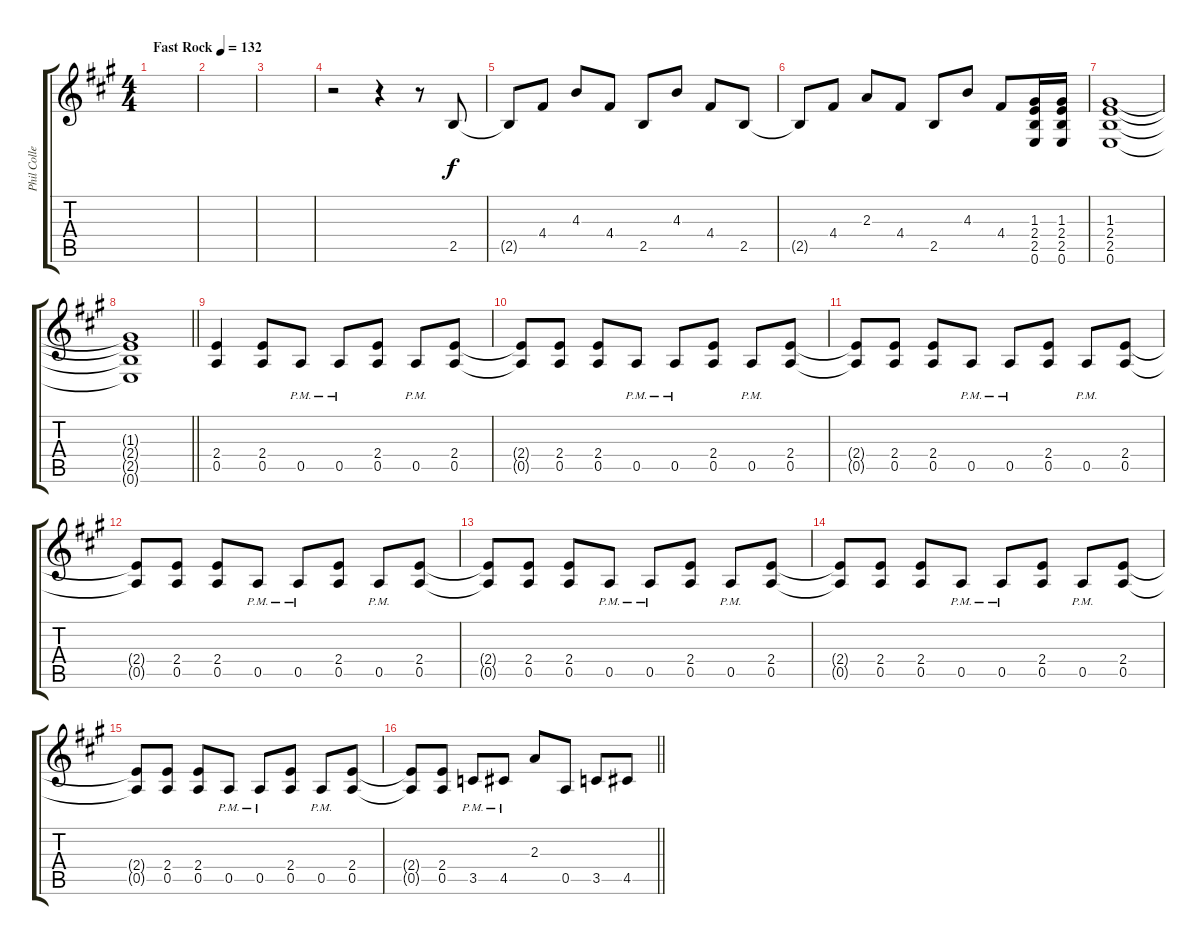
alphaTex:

\track ("Phil Collen" "Phil Colle") {instrument distortionguitar}
\staff {score tabs}
\tuning (E4 B3 G3 D3 A2 E2) {hide}
\ts (4 4)
\tempo (132 "Fast Rock")
\clef g2
\ks a
|
|
|
r.2 r.4 r.8 2.5.8 |
2.5{t}.8 4.4.8 4.3.8 4.4.8 2.5.8 4.3.8 4.4.8 2.5.8 |
2.5{t}.8 4.4.8 2.3.8 4.4.8 2.5.8 4.3.8 4.4.8 (1.3 2.4 2.5 0.6).16 (1.3 2.4 2.5 0.6).16 |
(1.3 2.4 2.5 0.6).1 |
\barLineRight lightlight
(1.3{t} 2.4{t} 2.5{t} 0.6{t}).1 |
(2.4 0.5).4 (2.4 0.5).8 0.5{pm}.8 0.5{pm}.8 (2.4 0.5).8 0.5{pm}.8 (2.4 0.5).8 |
(2.4{t} 0.5{t}).8 (2.4 0.5).8 (2.4 0.5).8 0.5{pm}.8 0.5{pm}.8 (2.4 0.5).8 0.5{pm}.8 (2.4 0.5).8 |
(2.4{t} 0.5{t}).8 (2.4 0.5).8 (2.4 0.5).8 0.5{pm}.8 0.5{pm}.8 (2.4 0.5).8 0.5{pm}.8 (2.4 0.5).8 |
(2.4{t} 0.5{t}).8 (2.4 0.5).8 (2.4 0.5).8 0.5{pm}.8 0.5{pm}.8 (2.4 0.5).8 0.5{pm}.8 (2.4 0.5).8 |
(2.4{t} 0.5{t}).8 (2.4 0.5).8 (2.4 0.5).8 0.5{pm}.8 0.5{pm}.8 (2.4 0.5).8 0.5{pm}.8 (2.4 0.5).8 |
(2.4{t} 0.5{t}).8 (2.4 0.5).8 (2.4 0.5).8 0.5{pm}.8 0.5{pm}.8 (2.4 0.5).8 0.5{pm}.8 (2.4 0.5).8 |
(2.4{t} 0.5{t}).8 (2.4 0.5).8 (2.4 0.5).8 0.5{pm}.8 0.5{pm}.8 (2.4 0.5).8 0.5{pm}.8 (2.4 0.5).8 |
\barLineRight lightlight
(2.4{t} 0.5{t}).8 (2.4 0.5).8 3.5{pm}.8 4.5{pm}.8 2.3.8 0.5.8 3.5.8 4.5.8
